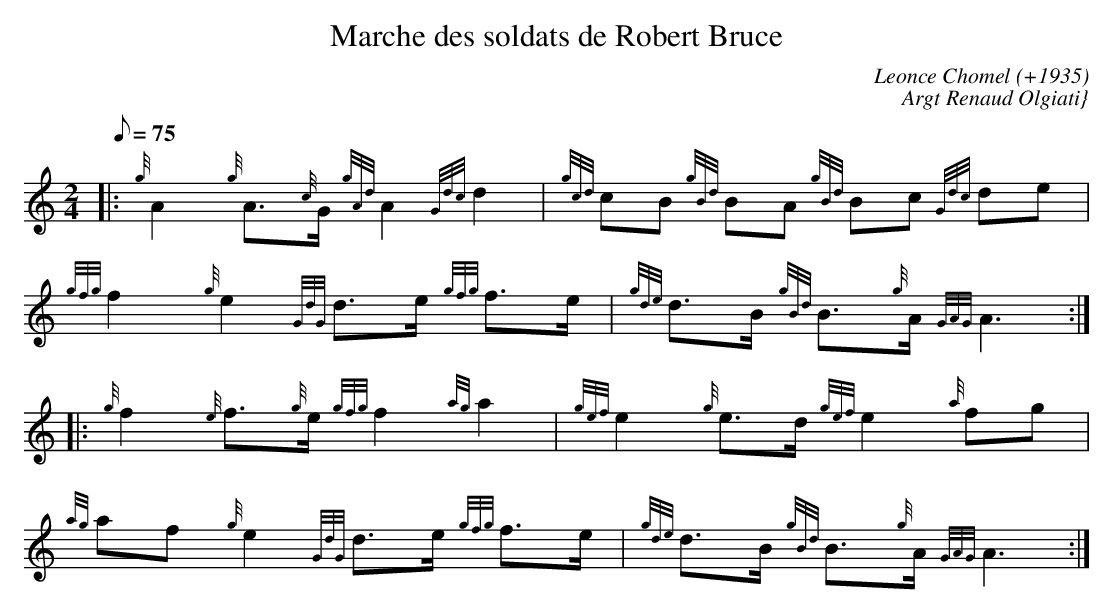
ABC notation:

X:1
T:Marche des soldats de Robert Bruce
C:Leonce Chomel (+1935)
C:Argt Renaud Olgiati}
L:1/8
M:2/4
Q:75
K:HP
|:{g}A2{g}A3/2{c}G/2 {gAd}A2{Gdc}d2|{gcd}c1B1{gBd} B1A1 {gBd}B1c1{Gdc} d1e1|/
{gfg}f2{g}e2 {GdG}d3/2e/2{gfg} f3/2e/2|{gde}d3/2B/2{gBd} B3/2{g}A/2{GAG}A3:|!
|:{g}f2{e}f3/2{g}e/2{gfg}f2{ag}a2|{gef}e2{g}e3/2d/2 {gef}e2{a}f1g1|/
{ag}a1f1{g}e2 {GdG}d3/2e/2{gfg} f3/2e/2|{gde}d3/2B/2{gBd} B3/2{g}A/2 {GAG}A3:|
